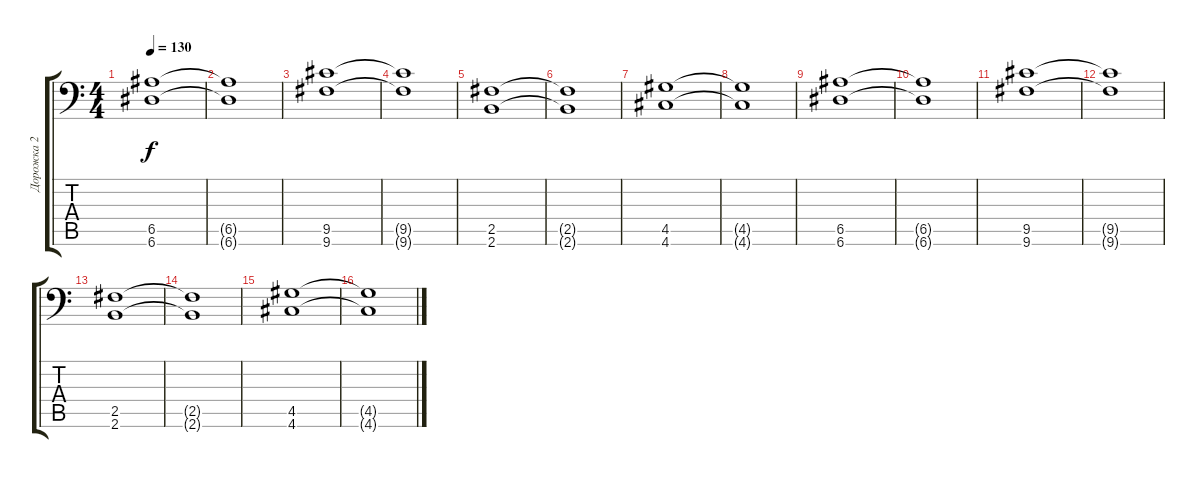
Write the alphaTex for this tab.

\track ("Дорожка 2" "Дорожка 2") {instrument distortionguitar}
\staff {score tabs}
\tuning (B3 Gb3 D3 A2 E2 A1) {hide}
\ts (4 4)
\tempo 130
\clef f4
\ks c
(6.5 6.6).1{dy f} |
(6.5{t} 6.6{t}).1 |
(9.5 9.6).1 |
(9.5{t} 9.6{t}).1 |
(2.5 2.6).1 |
(2.5{t} 2.6{t}).1 |
(4.5 4.6).1 |
(4.5{t} 4.6{t}).1 |
(6.5 6.6).1 |
(6.5{t} 6.6{t}).1 |
(9.5 9.6).1 |
(9.5{t} 9.6{t}).1 |
(2.5 2.6).1 |
(2.5{t} 2.6{t}).1 |
(4.5 4.6).1 |
(4.5{t} 4.6{t}).1
